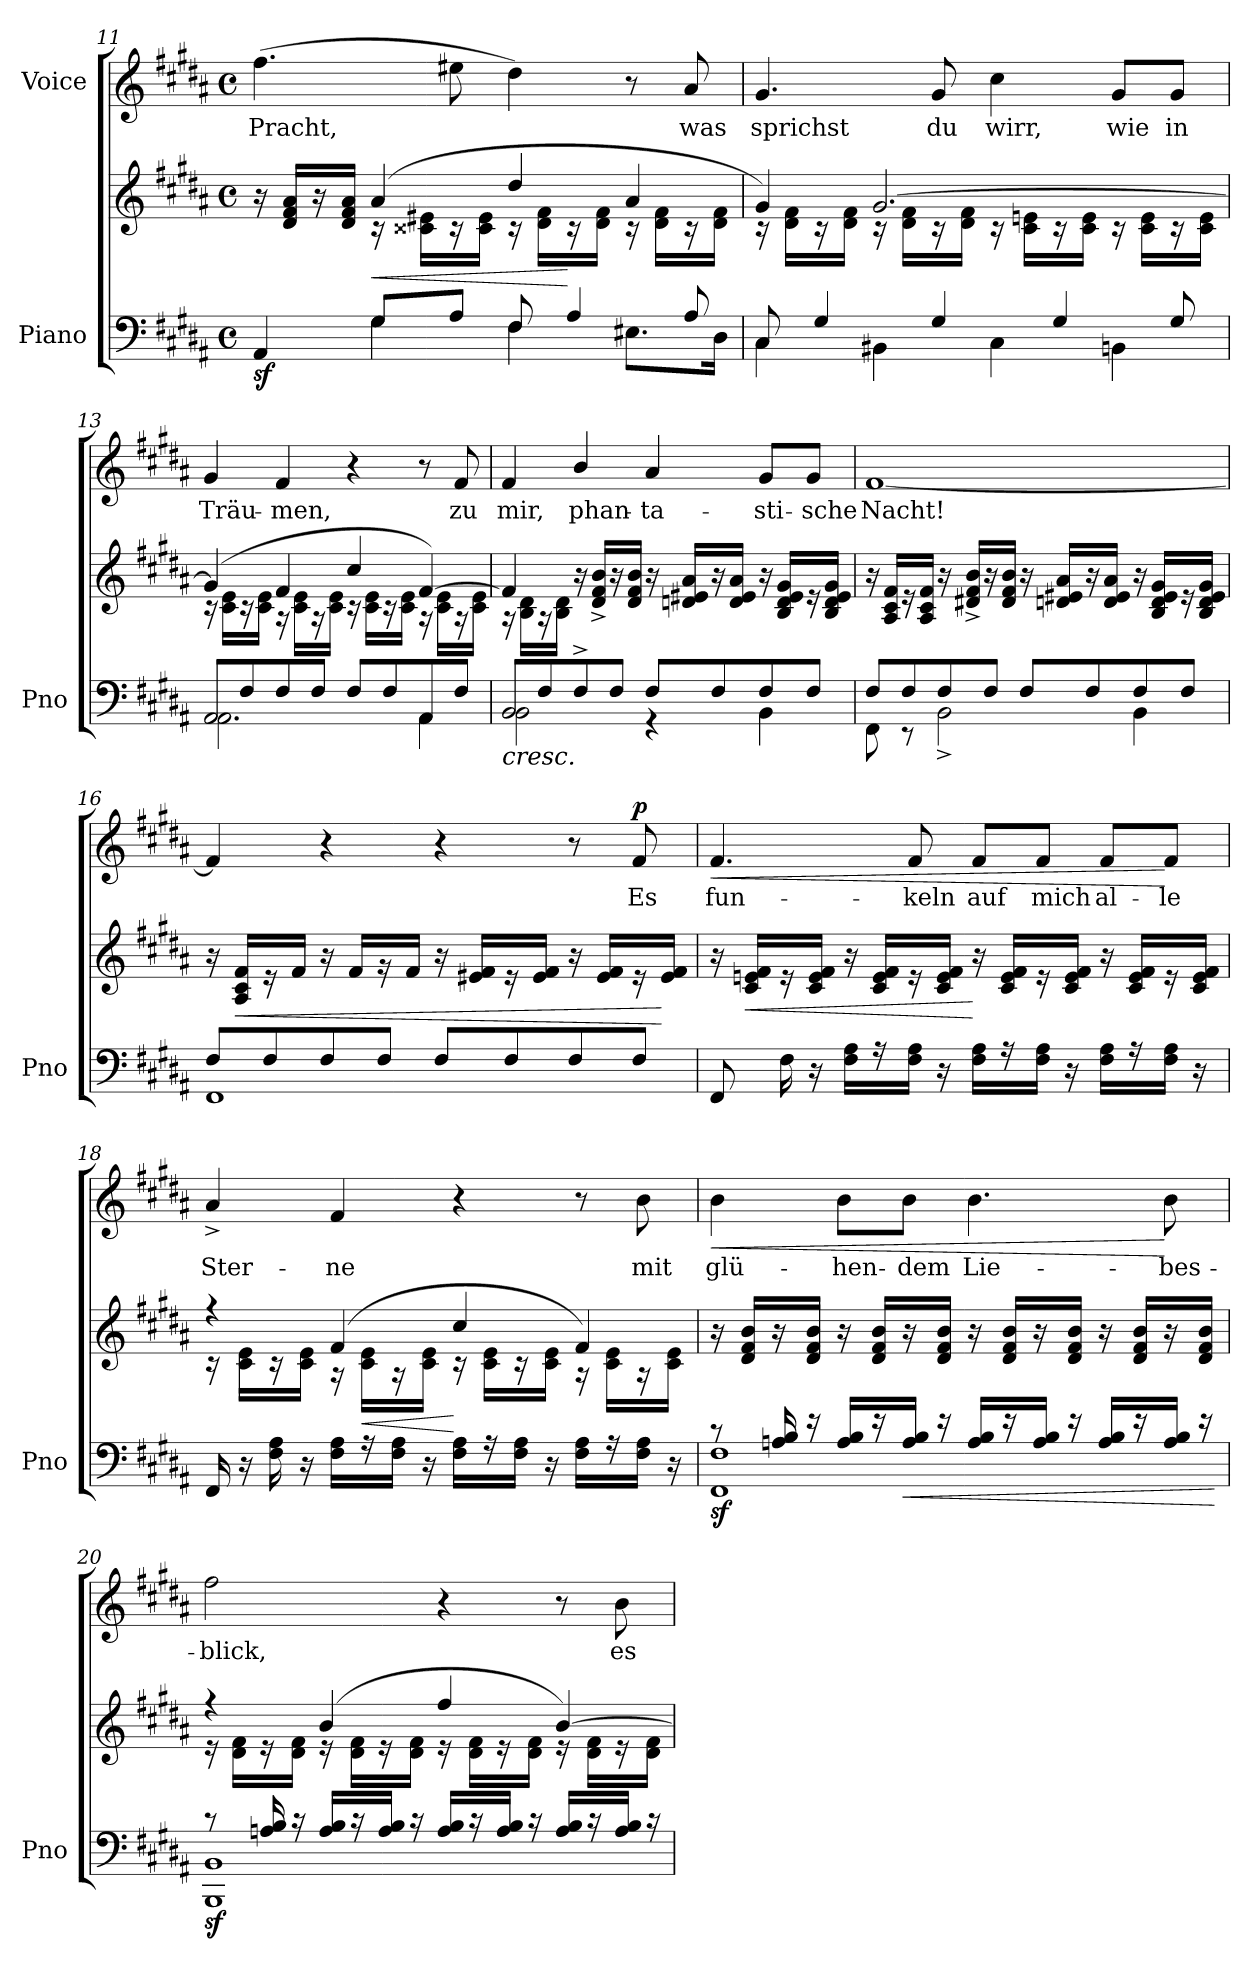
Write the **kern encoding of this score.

**kern	**kern	**dynam	**kern	**text	**dynam
*part2	*part2	*part2	*part1	*part1	*part1
*staff3	*staff2	*staff2/3	*staff1	*staff1	*staff1
*I"Piano	*	*	*I"Voice	*	*
*I'Pno	*	*	*	*	*
!!LO:LB:g=z
*clefF4	*clefG2	*	*clefG2	*	*
*k[f#c#g#d#a#]	*k[f#c#g#d#a#]	*	*k[f#c#g#d#a#]	*	*
*M4/4	*M4/4	*	*M4/4	*	*
*met(c)	*met(c)	*	*met(c)	*	*
=11	=11	=11	=11	=11	=11
*^	*^	*	*	*	*
!	!	!	!	!LO:DY:b=2	!	!LO:LY:b	!
4AA#/	4ryy	16r	4ryy	sf	(4.ff#\	Pracht,	.
.	.	16d#/ 16f#/ 16a#/LL	.	.	.	.	.
.	.	16r	.	.	.	.	.
.	.	16d#/ 16f#/ 16a#/JJ	.	.	.	.	.
!	!	!	!	!LO:HP:b	!	!	!
8G#/L	4G#\	(4a#/	16r	<	.	.	.
.	.	.	16c##X\ 16e#X\LL	.	.	.	.
8A#/J	.	.	16r	.	8ee#X\	.	.
.	.	.	16c##\ 16e#\JJ	.	.	.	.
8F#/	4F#\	4dd#/	16r	.	4dd#\)	.	.
.	.	.	16d#\ 16f#\LL	.	.	.	.
4A#/	.	.	16r	[	.	.	.
.	.	.	16d#\ 16f#\JJ	.	.	.	.
.	8.E#X\L	4a#/	16r	.	8r	.	.
.	.	.	16d#\ 16f#\LL	.	.	.	.
!	!	!	!	!	!	!LO:LY:b	!
8A#/	.	.	16r	.	8a#/	was	.
.	16D#\Jk	.	16d#\ 16f#\JJ	.	.	.	.
!!LO:LB:g=z
=12	=12	=12	=12	=12	=12	=12	=12
!	!	!	!	!	!	!LO:LY:b	!
8C#/	4C#\	4g#/)	16r	.	4.g#/	sprichst	.
.	.	.	16d#\ 16f#\LL	.	.	.	.
4G#/	.	.	16r	.	.	.	.
.	.	.	16d#\ 16f#\JJ	.	.	.	.
.	4BB#X\	[2.g#/	16r	.	.	.	.
.	.	.	16d#\ 16f#\LL	.	.	.	.
!	!	!	!	!	!	!LO:LY:b	!
4G#/	.	.	16r	.	8g#/	du	.
.	.	.	16d#\ 16f#\JJ	.	.	.	.
!	!	!	!	!	!	!LO:LY:b	!
.	4C#\	.	16r	.	4cc#\	wirr,	.
.	.	.	16c#\ 16en\LL	.	.	.	.
4G#/	.	.	16r	.	.	.	.
.	.	.	16c#\ 16e\JJ	.	.	.	.
!	!	!	!	!	!	!LO:LY:b	!
.	4BBn\	.	16r	.	8g#/L	wie	.
.	.	.	16c#\ 16e\LL	.	.	.	.
!	!	!	!	!	!	!LO:LY:b	!
8G#/	.	.	16r	.	8g#/J	in	.
.	.	.	16c#\ 16e\JJ	.	.	.	.
=13	=13	=13	=13	=13	=13	=13	=13
!LO:N:head=open	!	!	!	!	!	!LO:LY:b	!
8AA#/L	2.AA#\	(4g#/]	16r	.	4g#/	Träu-	.
.	.	.	16c#\ 16e\LL	.	.	.	.
8F#/	.	.	16r	.	.	.	.
.	.	.	16c#\ 16e\JJ	.	.	.	.
!	!	!	!	!	!	!LO:LY:b	!
8F#/	.	4f#/	16r	.	4f#/	-men,	.
.	.	.	16c#\ 16e\LL	.	.	.	.
8F#/J	.	.	16r	.	.	.	.
.	.	.	16c#\ 16e\JJ	.	.	.	.
8F#/L	.	4cc#/	16r	.	4r	.	.
.	.	.	16c#\ 16e\LL	.	.	.	.
8F#/	.	.	16r	.	.	.	.
.	.	.	16c#\ 16e\JJ	.	.	.	.
8AA#/	4AA#\	[4f#/)	16r	.	8r	.	.
.	.	.	16c#\ 16e\LL	.	.	.	.
!	!	!	!	!	!	!LO:LY:b	!
8F#/J	.	.	16r	.	8f#/	zu	.
.	.	.	16c#\ 16e\JJ	.	.	.	.
!!LO:LB:g=z
=14	=14	=14	=14	=14	=14	=14	=14
!LO:N:head=open	!	!	!	!LO:HP:b=2	!	!LO:LY:b	!
8BB/L	2BB\	4f#/]	16r	<	4f#/	mir,	.
.	.	.	16B\ 16d#\LL	.	.	.	.
8F#/	.	.	16r	.	.	.	.
.	.	.	16B\ 16d#\JJ	.	.	.	.
!	!	!	!	!	!	!LO:LY:b	!
8F#^/	.	16r	4ryy	.	4b/	phan-	.
.	.	16d#/^ 16f#/^ 16b/^LL	.	.	.	.	.
8F#/J	.	16r	.	.	.	.	.
.	.	16d#/ 16f#/ 16b/JJ	.	.	.	.	.
!	!	!	!	!	!	!LO:LY:b	!
8F#/L	4r	16r	2ryy	.	4a#/	-ta-	.
.	.	16dn/ 16e#X/ 16a#/LL	.	.	.	.	.
8F#/	.	16r	.	.	.	.	.
.	.	16d/ 16e#/ 16a#/JJ	.	.	.	.	.
!	!	!	!	!	!	!LO:LY:b	!
8F#/	4BB\	16r	.	.	8g#/L	-sti-	.
.	.	16B/ 16d/ 16e#/ 16g#/LL	.	.	.	.	.
!	!	!	!	!	!	!LO:LY:b	!
8F#/J	.	16r	.	.	8g#/J	-sche	.
.	.	16B/ 16d/ 16e#/ 16g#/JJ	.	.	.	.	.
*	*	*v	*v	*	*	*	*
!!LO:PB:g=z
=15	=15	=15	=15	=15	=15	=15
!	!	!	!	!	!LO:LY:b	!
8F#/L	8FF#\	16r	.	[1f#	Nacht!	.
.	.	16A#/ 16c#/ 16f#/LL	.	.	.	.
8F#/	8r	16r	.	.	.	.
.	.	16A#/ 16c#/ 16f#/JJ	.	.	.	.
8F#/	2BB^\	16r	.	.	.	.
.	.	16d#X/^> 16f#/^> 16b/^>LL	.	.	.	.
8F#/J	.	16r	.	.	.	.
.	.	16d#/ 16f#/ 16b/JJ	.	.	.	.
8F#/L	.	16r	.	.	.	.
.	.	16dn/ 16e#X/ 16a#/LL	.	.	.	.
8F#/	.	16r	.	.	.	.
.	.	16d/ 16e#/ 16a#/JJ	.	.	.	.
8F#/	4BB\	16r	.	.	.	.
.	.	16B/ 16d/ 16e#/ 16g#/LL	.	.	.	.
8F#/J	.	16r	.	.	.	.
.	.	16B/ 16d/ 16e#/ 16g#/JJ	.	.	.	.
=16	=16	=16	=16	=16	=16	=16
8F#/L	1FF#	16r	.	4f#/]	.	.
!	!	!	!LO:HP:b	!	!	!
.	.	16A#/ 16c#/ 16f#/LL	<	.	.	.
8F#/	.	16r	.	.	.	.
.	.	16f#/JJ	.	.	.	.
8F#/	.	16r	.	4r	.	.
.	.	16f#/LL	.	.	.	.
8F#/J	.	16r	.	.	.	.
.	.	16f#/JJ	.	.	.	.
8F#/L	.	16r	.	4r	.	.
.	.	16e#X/ 16f#/LL	.	.	.	.
8F#/	.	16r	.	.	.	.
.	.	16e#/ 16f#/JJ	.	.	.	.
8F#/	.	16r	.	8r	.	.
.	.	16e#/ 16f#/LL	.	.	.	.
!	!	!	!	!	!LO:LY:b	!LO:DY:b
8F#/J	.	16r	.	8f#/	Es	p
.	.	16e#/ 16f#/JJ	[	.	.	.
*v	*v	*	*	*	*	*
!!LO:LB:g=z
=17	=17	=17	=17	=17	=17
!	!	!	!	!LO:LY:b	!LO:HP:b
8FF#/	16r	.	4.f#/	fun-	<
!	!	!LO:HP:b	!	!	!
.	16c#/ 16en/ 16f#/LL	<	.	.	.
16F#\	16r	.	.	.	.
16r	16c#/ 16e/ 16f#/JJ	.	.	.	.
16F#\ 16A#\LL	16r	.	.	.	.
16r	16c#/ 16e/ 16f#/LL	.	.	.	.
!	!	!	!	!LO:LY:b	!
16F#\ 16A#\JJ	16r	.	8f#/	-keln	.
16r	16c#/ 16e/ 16f#/JJ	.	.	.	.
!	!	!	!	!LO:LY:b	!
16F#\ 16A#\LL	16r	[	8f#/L	auf	.
16r	16c#/ 16e/ 16f#/LL	.	.	.	.
!	!	!	!	!LO:LY:b	!
16F#\ 16A#\JJ	16r	.	8f#/J	mich	.
16r	16c#/ 16e/ 16f#/JJ	.	.	.	.
!	!	!	!	!LO:LY:b	!
16F#\ 16A#\LL	16r	.	8f#/L	al-	.
16r	16c#/ 16e/ 16f#/LL	.	.	.	.
!	!	!	!	!LO:LY:b	!
16F#\ 16A#\JJ	16r	.	8f#/J	-le	[
16r	16c#/ 16e/ 16f#/JJ	.	.	.	.
!!LO:LB:g=z
=18	=18	=18	=18	=18	=18
*	*^	*	*	*	*
!	!	!	!	!	!LO:LY:b	!
16FF#/	4r	16r	.	4a#^>/	Ster-	.
16r	.	16c#\ 16e\LL	.	.	.	.
16F#\ 16A#\	.	16r	.	.	.	.
16r	.	16c#\ 16e\JJ	.	.	.	.
!	!	!	!	!	!LO:LY:b	!
16F#\ 16A#\LL	(4f#/	16r	.	4f#/	-ne	.
!	!	!	!LO:HP:b	!	!	!
16r	.	16c#\ 16e\LL	<	.	.	.
16F#\ 16A#\JJ	.	16r	.	.	.	.
16r	.	16c#\ 16e\JJ	.	.	.	.
16F#\ 16A#\LL	4cc#/	16r	[	4r	.	.
16r	.	16c#\ 16e\LL	.	.	.	.
16F#\ 16A#\JJ	.	16r	.	.	.	.
16r	.	16c#\ 16e\JJ	.	.	.	.
16F#\ 16A#\LL	4f#/)	16r	.	8r	.	.
16r	.	16c#\ 16e\LL	.	.	.	.
!	!	!	!	!	!LO:LY:b	!
16F#\ 16A#\JJ	.	16r	.	8b\	mit	.
16r	.	16c#\ 16e\JJ	.	.	.	.
=19	=19	=19	=19	=19	=19	=19
*^	*	*	*	*	*	*
!	!	!	!	!LO:DY:b=2	!	!LO:LY:b	!LO:HP:b
*	*	*v	*v	*	*	*	*
8r	1FF# 1F#	16r	sf	4b\	glü-	<
.	.	16d#/ 16f#/ 16b/LL	.	.	.	.
16An/ 16B/	.	16r	.	.	.	.
16r	.	16d#/ 16f#/ 16b/JJ	.	.	.	.
!	!	!	!	!	!LO:LY:b	!
16A/ 16B/LL	.	16r	.	8b\L	-hen-	.
16r	.	16d#/ 16f#/ 16b/LL	.	.	.	.
!	!	!	!LO:HP:b=2	!	!LO:LY:b	!
16A/ 16B/JJ	.	16r	<	8b\J	-dem	.
16r	.	16d#/ 16f#/ 16b/JJ	.	.	.	.
!	!	!	!	!	!LO:LY:b	!
16A/ 16B/LL	.	16r	.	4.b\	Lie-	.
16r	.	16d#/ 16f#/ 16b/LL	.	.	.	.
16A/ 16B/JJ	.	16r	.	.	.	.
16r	.	16d#/ 16f#/ 16b/JJ	.	.	.	.
16A/ 16B/LL	.	16r	.	.	.	.
16r	.	16d#/ 16f#/ 16b/LL	.	.	.	.
!	!	!	!	!	!LO:LY:b	!
16A/ 16B/JJ	.	16r	.	8b\	-bes-	[
16r	.	16d#/ 16f#/ 16b/JJ	.	.	.	.
*v	*v	*	*	*	*	*
.	.	[	.	.	.
!!LO:LB:g=z
=20	=20	=20	=20	=20	=20
*^	*^	*	*	*	*
!	!	!	!	!LO:DY:b=2	!	!LO:LY:b	!
8r	1BBB 1BB	4r	16r	sf	2ff#\	-blick,	.
.	.	.	16d#\ 16f#\LL	.	.	.	.
16An/ 16B/	.	.	16r	.	.	.	.
16r	.	.	16d#\ 16f#\JJ	.	.	.	.
16A/ 16B/LL	.	(4b/	16r	.	.	.	.
16r	.	.	16d#\ 16f#\LL	.	.	.	.
16A/ 16B/JJ	.	.	16r	.	.	.	.
16r	.	.	16d#\ 16f#\JJ	.	.	.	.
16A/ 16B/LL	.	4ff#/	16r	[	4r	.	.
16r	.	.	16d#\ 16f#\LL	.	.	.	.
16A/ 16B/JJ	.	.	16r	.	.	.	.
16r	.	.	16d#\ 16f#\JJ	.	.	.	.
16A/ 16B/LL	.	[4b/)	16r	.	8r	.	.
16r	.	.	16d#\ 16f#\LL	.	.	.	.
!	!	!	!	!	!	!LO:LY:b	!
16A/ 16B/JJ	.	.	16r	.	8b\	es	.
16r	.	.	16d#\ 16f#\JJ	.	.	.	.
*v	*v	*	*	*	*	*	*
*	*v	*v	*	*	*	*
=	=	=	=	=	=
*-	*-	*-	*-	*-	*-
